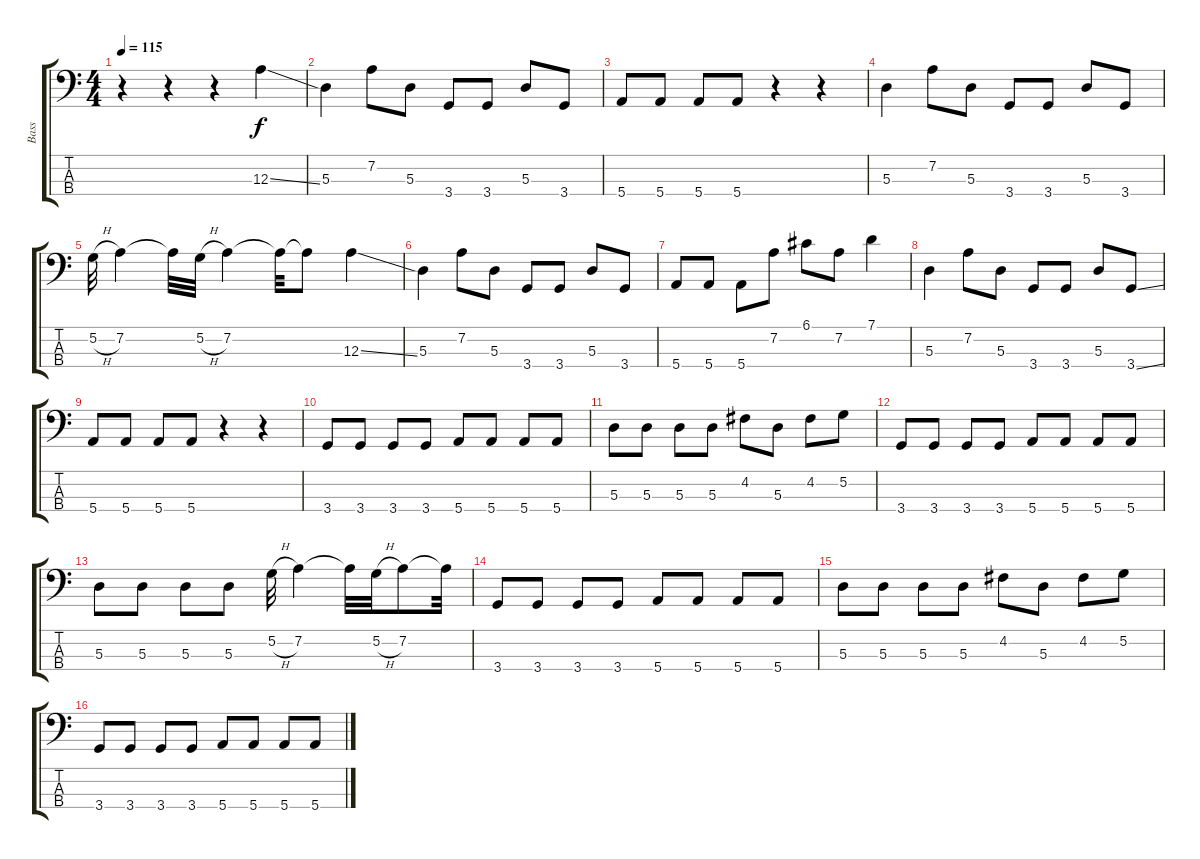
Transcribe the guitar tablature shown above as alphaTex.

\track ("Bass" "Bass") {instrument electricbassfinger}
\staff {score tabs}
\tuning (G2 D2 A1 E1) {hide}
\ts (4 4)
\tempo 115
\clef f4
\ks c
r.4{dy f} r.4 r.4 12.3{ss}.4 |
5.3.4 7.2.8 5.3.8 3.4.8 3.4.8 5.3.8 3.4.8 |
5.4.8 5.4.8 5.4.8 5.4.8 r.4 r.4 |
5.3.4 7.2.8 5.3.8 3.4.8 3.4.8 5.3.8 3.4.8 |
5.2{h}.32 7.2.4 7.2{t}.32 5.2{h}.32 7.2.4 7.2{t}.32 7.2{t}.8 12.3{ss}.4 |
5.3.4 7.2.8 5.3.8 3.4.8 3.4.8 5.3.8 3.4.8 |
5.4.8 5.4.8 5.4.8 7.2.8 6.1.8 7.2.8 7.1.4 |
5.3.4 7.2.8 5.3.8 3.4.8 3.4.8 5.3.8 3.4{ss}.8 |
5.4.8 5.4.8 5.4.8 5.4.8 r.4 r.4 |
3.4.8 3.4.8 3.4.8 3.4.8 5.4.8 5.4.8 5.4.8 5.4.8 |
5.3.8 5.3.8 5.3.8 5.3.8 4.2.8 5.3.8 4.2.8 5.2.8 |
3.4.8 3.4.8 3.4.8 3.4.8 5.4.8 5.4.8 5.4.8 5.4.8 |
5.3.8 5.3.8 5.3.8 5.3.8 5.2{h}.32 7.2.4 7.2{t}.32 5.2{h}.32 7.2.8 7.2{t}.32 |
3.4.8 3.4.8 3.4.8 3.4.8 5.4.8 5.4.8 5.4.8 5.4.8 |
5.3.8 5.3.8 5.3.8 5.3.8 4.2.8 5.3.8 4.2.8 5.2.8 |
3.4.8 3.4.8 3.4.8 3.4.8 5.4.8 5.4.8 5.4.8 5.4.8
